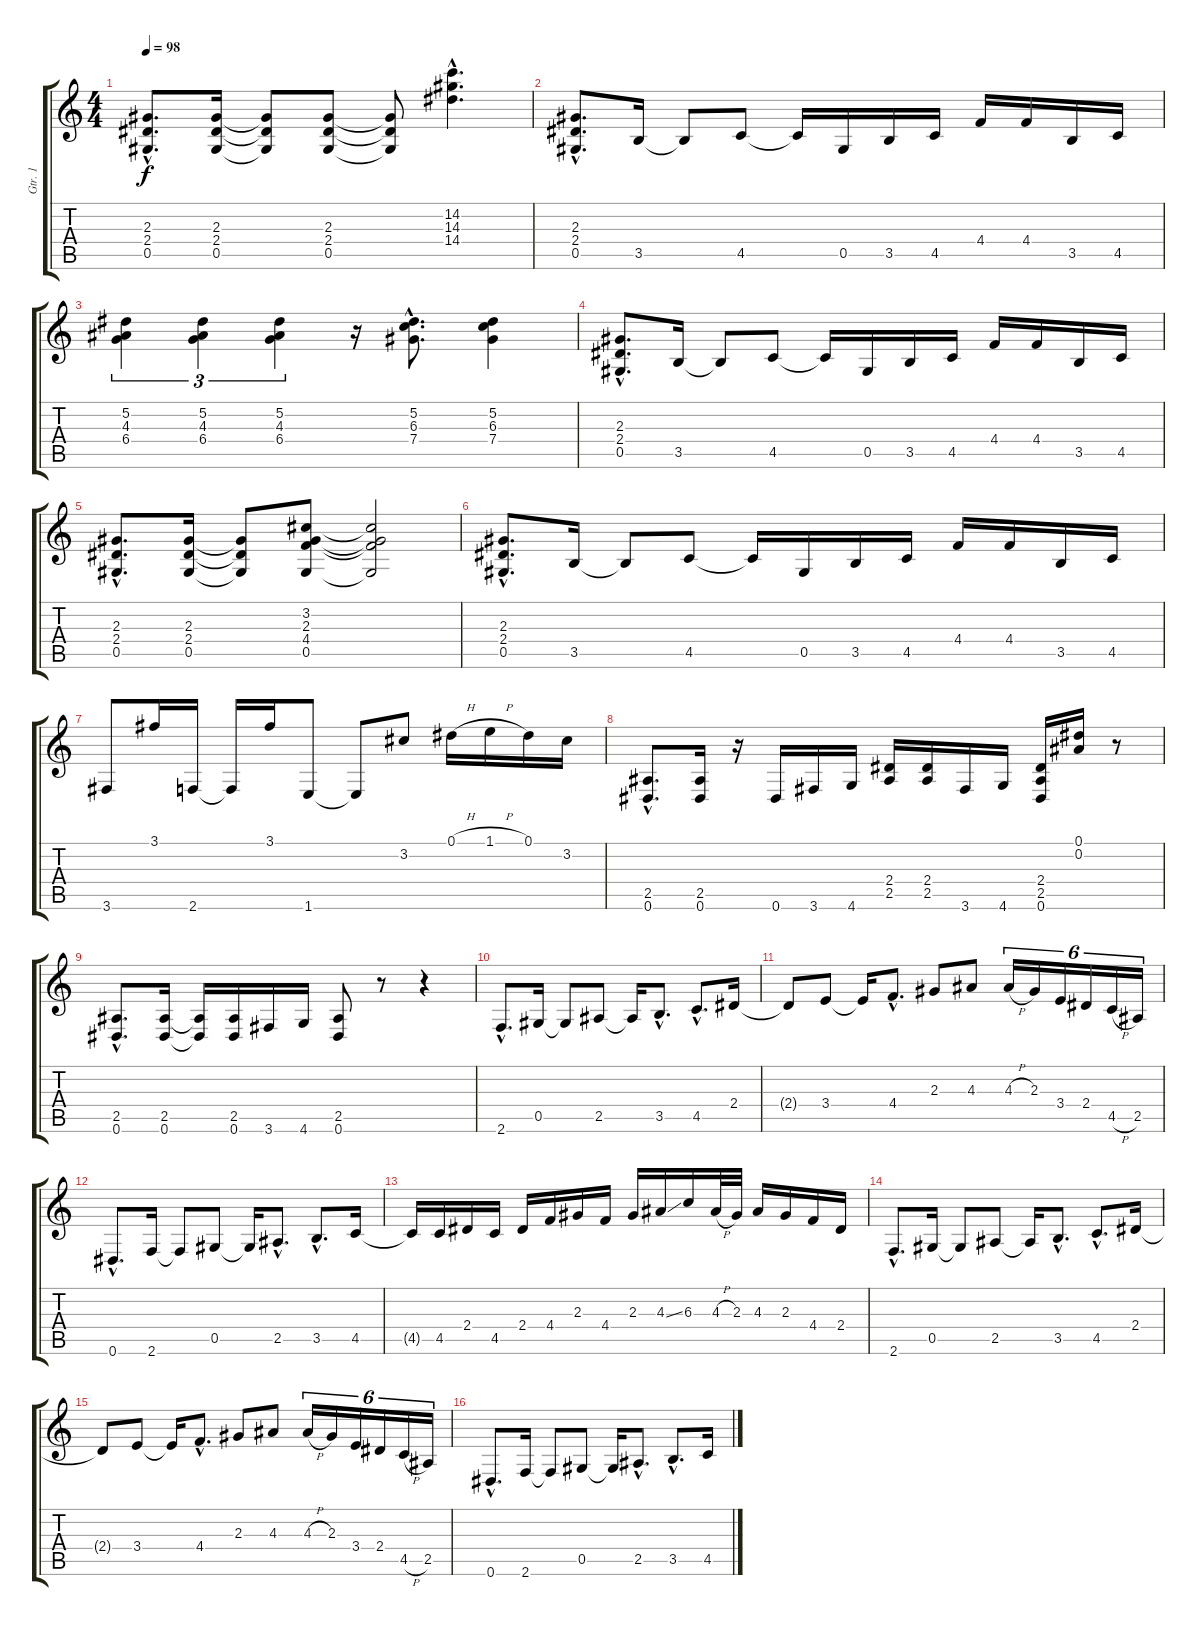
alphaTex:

\track ("Gtr. 1" "Gtr. 1") {instrument distortionguitar}
\staff {score tabs}
\tuning (Eb4 Bb3 Gb3 Db3 Ab2 Eb2) {hide}
\ts (4 4)
\tempo 98
\clef g2
\ks c
(2.3{hac} 2.4{hac} 0.5{hac}).8{d dy f} (2.3 2.4 0.5).16 (2.3{t} 2.4{t} 0.5{t}).8 (2.3 2.4 0.5).8 (2.3{t} 2.4{t} 0.5{t}).8 (14.2{hac} 14.3{hac} 14.4{hac}).4{d} |
(2.3{hac} 2.4{hac} 0.5{hac}).8{d} 3.5.16 3.5{t}.8 4.5.8 4.5{t}.16 0.5.16 3.5.16 4.5.16 4.4.16 4.4.16 3.5.16 4.5.16 |
(5.2 4.3 6.4).4{tu (3 2)} (5.2 4.3 6.4).4{tu (3 2)} (5.2 4.3 6.4).4{tu (3 2)} r.16 (5.2{hac} 6.3{hac} 7.4{hac}).8{d} (5.2 6.3 7.4).4 |
(2.3{hac} 2.4{hac} 0.5{hac}).8{d} 3.5.16 3.5{t}.8 4.5.8 4.5{t}.16 0.5.16 3.5.16 4.5.16 4.4.16 4.4.16 3.5.16 4.5.16 |
(2.3{hac} 2.4{hac} 0.5{hac}).8{d} (2.3 2.4 0.5).16 (2.3{t} 2.4{t} 0.5{t}).8 (3.2 2.3 4.4 0.5).8 (3.2{t} 2.3{t} 4.4{t} 0.5{t}).2 |
(2.3{hac} 2.4{hac} 0.5{hac}).8{d} 3.5.16 3.5{t}.8 4.5.8 4.5{t}.16 0.5.16 3.5.16 4.5.16 4.4.16 4.4.16 3.5.16 4.5.16 |
3.6.8 3.1.16 2.6.16 2.6{t}.16 3.1.16 1.6.8 1.6{t}.8 3.2.8 0.1{h}.16 1.1{h}.16 0.1.16 3.2.16 |
(2.5{hac} 0.6{hac}).8{d} (2.5 0.6).16 r.16 0.6.16 3.6.16 4.6.16 (2.4 2.5).16 (2.4 2.5).16 3.6.16 4.6.16 (2.4 2.5 0.6).16 (0.1 0.2).16 r.8 |
(2.5{hac} 0.6{hac}).8{d} (2.5 0.6).16 (2.5{t} 0.6{t}).16 (2.5 0.6).16 3.6.16 4.6.16 (2.5 0.6).8 r.8 r.4 |
2.6{hac}.8{d} 0.5.16 0.5{t}.8 2.5.8 2.5{t}.16 3.5{hac}.8{d} 4.5{hac}.8{d} 2.4.16 |
2.4{t}.8 3.4.8 3.4{t}.16 4.4{hac}.8{d} 2.3.8 4.3.8 4.3{h}.16{tu (6 4)} 2.3.16{tu (6 4)} 3.4.16{tu (6 4)} 2.4.16{tu (6 4)} 4.5{h}.16{tu (6 4)} 2.5.16{tu (6 4)} |
0.6{hac}.8{d} 2.6.16 2.6{t}.8 0.5.8 0.5{t}.16 2.5{hac}.8{d} 3.5{hac}.8{d} 4.5.16 |
4.5{t}.16 4.5.16 2.4.16 4.5.16 2.4.16 4.4.16 2.3.16 4.4.16 2.3.16 4.3{ss}.16 6.3.16 4.3{h}.32 2.3.32 4.3.16 2.3.16 4.4.16 2.4.16 |
2.6{hac}.8{d} 0.5.16 0.5{t}.8 2.5.8 2.5{t}.16 3.5{hac}.8{d} 4.5{hac}.8{d} 2.4.16 |
2.4{t}.8 3.4.8 3.4{t}.16 4.4{hac}.8{d} 2.3.8 4.3.8 4.3{h}.16{tu (6 4)} 2.3.16{tu (6 4)} 3.4.16{tu (6 4)} 2.4.16{tu (6 4)} 4.5{h}.16{tu (6 4)} 2.5.16{tu (6 4)} |
0.6{hac}.8{d} 2.6.16 2.6{t}.8 0.5.8 0.5{t}.16 2.5{hac}.8{d} 3.5{hac}.8{d} 4.5.16
